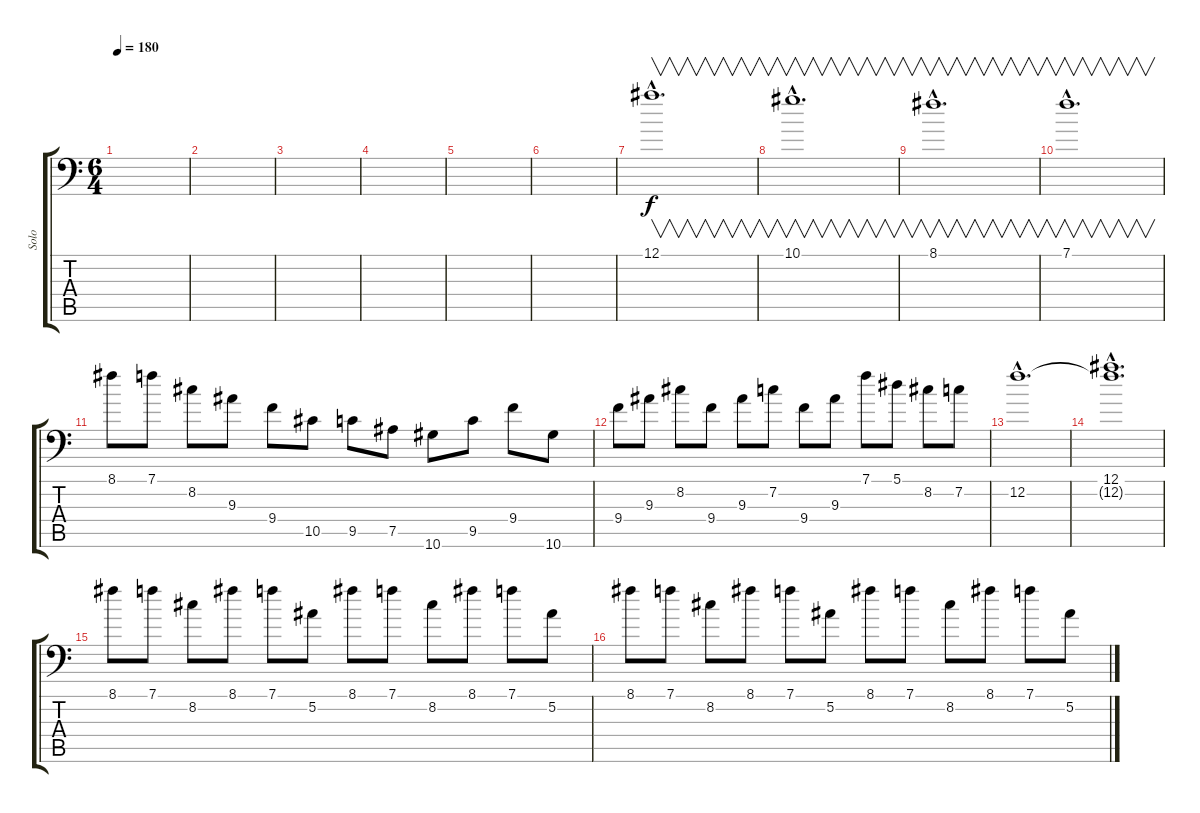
\track ("Solo" "Solo") {instrument distortionguitar}
\staff {score tabs}
\tuning (Bb3 F3 Db3 Ab2 Eb2 Bb1) {hide}
\ts (6 4)
\tempo 180
\clef f4
\ks c
|
|
|
|
|
|
12.1{hac}.1{v d} |
10.1{hac}.1{v d} |
8.1{hac}.1{v d} |
7.1{hac}.1{v d} |
8.1.8 7.1.8 8.2.8 9.3.8 9.4.8 10.5.8 9.5.8 7.5.8 10.6.8 9.5.8 9.4.8 10.6.8 |
9.4.8 9.3.8 8.2.8 9.4.8 9.3.8 7.2.8 9.4.8 9.3.8 7.1.8 5.1.8 8.2.8 7.2.8 |
12.2{hac}.1{d} |
(12.1{hac} 12.2{hac t}).1{d} |
8.1.8 7.1.8 8.2.8 8.1.8 7.1.8 5.2.8 8.1.8 7.1.8 8.2.8 8.1.8 7.1.8 5.2.8 |
8.1.8 7.1.8 8.2.8 8.1.8 7.1.8 5.2.8 8.1.8 7.1.8 8.2.8 8.1.8 7.1.8 5.2.8
